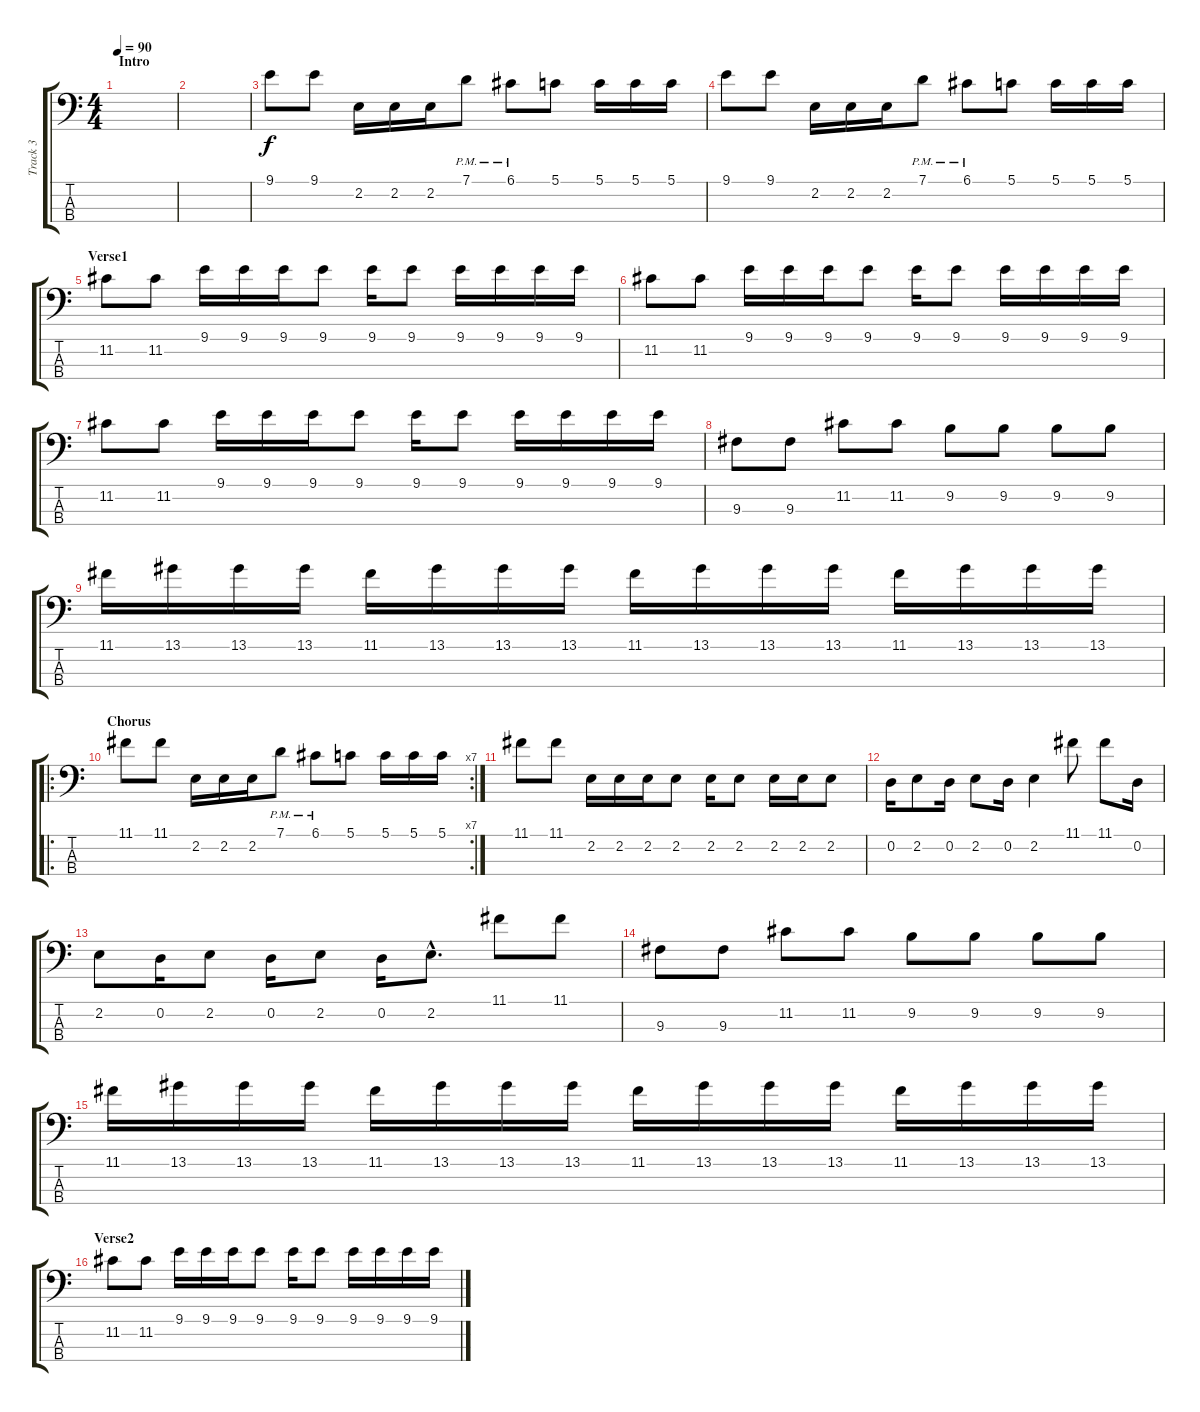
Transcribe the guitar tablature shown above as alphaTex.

\track ("Track 3" "Track 3") {instrument electricbassfinger}
\staff {score tabs}
\tuning (G2 D2 A1 E1) {hide}
\ts (4 4)
\section ("" "Intro")
\tempo 90
\clef f4
\ks c
|
|
9.1.8 9.1.8 2.2.16 2.2.16 2.2.16 7.1{pm}.8 6.1{pm}.8 5.1.8 5.1.16 5.1.16 5.1.16 |
9.1.8 9.1.8 2.2.16 2.2.16 2.2.16 7.1{pm}.8 6.1{pm}.8 5.1.8 5.1.16 5.1.16 5.1.16 |
\section ("" "Verse1")
11.2.8 11.2.8 9.1.16 9.1.16 9.1.16 9.1.8 9.1.16 9.1.8 9.1.16 9.1.16 9.1.16 9.1.16 |
11.2.8 11.2.8 9.1.16 9.1.16 9.1.16 9.1.8 9.1.16 9.1.8 9.1.16 9.1.16 9.1.16 9.1.16 |
11.2.8 11.2.8 9.1.16 9.1.16 9.1.16 9.1.8 9.1.16 9.1.8 9.1.16 9.1.16 9.1.16 9.1.16 |
9.3.8 9.3.8 11.2.8 11.2.8 9.2.8 9.2.8 9.2.8 9.2.8 |
11.1.16 13.1.16 13.1.16 13.1.16 11.1.16 13.1.16 13.1.16 13.1.16 11.1.16 13.1.16 13.1.16 13.1.16 11.1.16 13.1.16 13.1.16 13.1.16 |
\ro
\rc 7
\section ("" "Chorus")
11.1.8 11.1.8 2.2.16 2.2.16 2.2.16 7.1{pm}.8 6.1{pm}.8 5.1.8 5.1.16 5.1.16 5.1.16 |
11.1.8 11.1.8 2.2.16 2.2.16 2.2.16 2.2.8 2.2.16 2.2.8 2.2.16 2.2.16 2.2.8 |
0.2.16 2.2.8 0.2.16 2.2.8 0.2.16 2.2.4 11.1.8 11.1.8 0.2.16 |
2.2.8 0.2.16 2.2.8 0.2.16 2.2.8 0.2.16 2.2{hac}.8{d} 11.1.8 11.1.8 |
9.3.8 9.3.8 11.2.8 11.2.8 9.2.8 9.2.8 9.2.8 9.2.8 |
11.1.16 13.1.16 13.1.16 13.1.16 11.1.16 13.1.16 13.1.16 13.1.16 11.1.16 13.1.16 13.1.16 13.1.16 11.1.16 13.1.16 13.1.16 13.1.16 |
\section ("" "Verse2")
11.2.8 11.2.8 9.1.16 9.1.16 9.1.16 9.1.8 9.1.16 9.1.8 9.1.16 9.1.16 9.1.16 9.1.16
